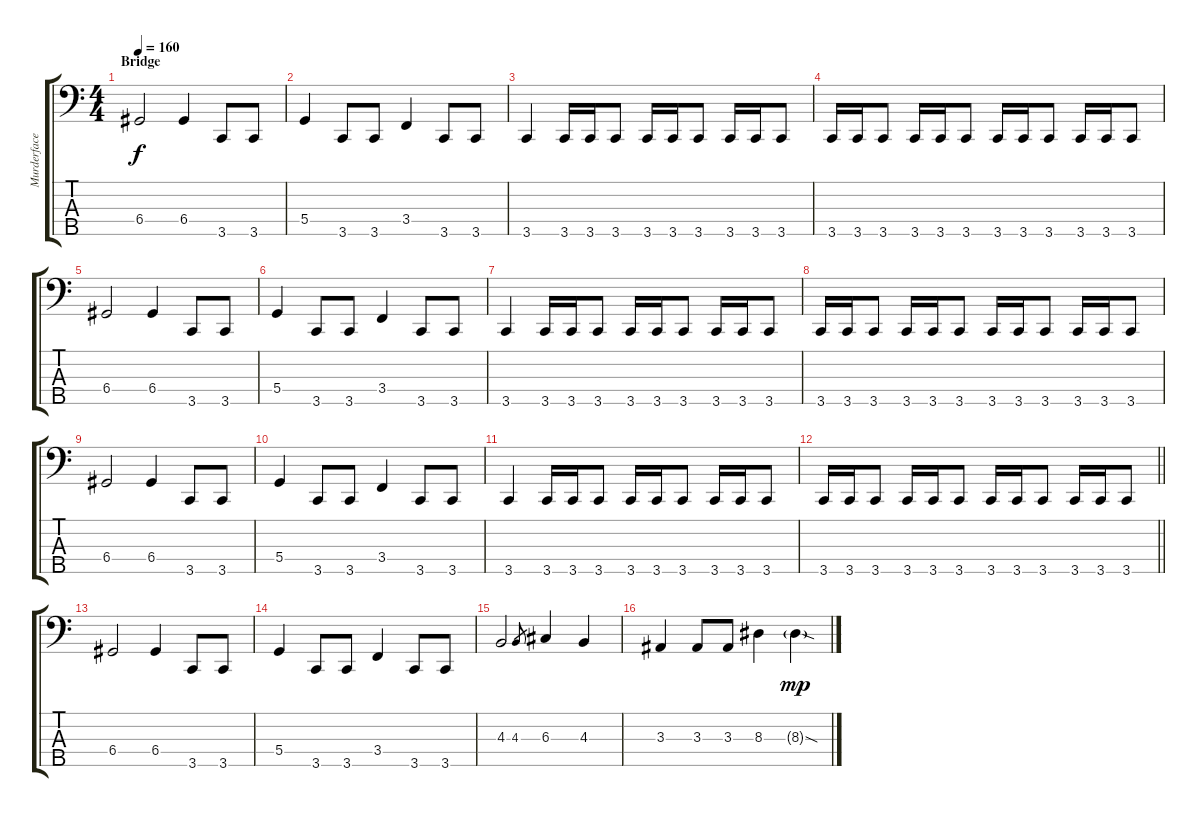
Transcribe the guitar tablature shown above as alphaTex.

\track ("Murderface" "Murderface") {instrument electricbassfinger}
\staff {score tabs}
\tuning (F2 C2 G1 D1 A0) {hide}
\ts (4 4)
\section ("" "Bridge")
\tempo 160
\clef f4
\ks c
6.4.2{dy f} 6.4.4 3.5.8 3.5.8 |
5.4.4 3.5.8 3.5.8 3.4.4 3.5.8 3.5.8 |
3.5.4 3.5.16 3.5.16 3.5.8 3.5.16 3.5.16 3.5.8 3.5.16 3.5.16 3.5.8 |
3.5.16 3.5.16 3.5.8 3.5.16 3.5.16 3.5.8 3.5.16 3.5.16 3.5.8 3.5.16 3.5.16 3.5.8 |
6.4.2 6.4.4 3.5.8 3.5.8 |
5.4.4 3.5.8 3.5.8 3.4.4 3.5.8 3.5.8 |
3.5.4 3.5.16 3.5.16 3.5.8 3.5.16 3.5.16 3.5.8 3.5.16 3.5.16 3.5.8 |
3.5.16 3.5.16 3.5.8 3.5.16 3.5.16 3.5.8 3.5.16 3.5.16 3.5.8 3.5.16 3.5.16 3.5.8 |
6.4.2 6.4.4 3.5.8 3.5.8 |
5.4.4 3.5.8 3.5.8 3.4.4 3.5.8 3.5.8 |
3.5.4 3.5.16 3.5.16 3.5.8 3.5.16 3.5.16 3.5.8 3.5.16 3.5.16 3.5.8 |
\barLineRight lightlight
3.5.16 3.5.16 3.5.8 3.5.16 3.5.16 3.5.8 3.5.16 3.5.16 3.5.8 3.5.16 3.5.16 3.5.8 |
6.4.2 6.4.4 3.5.8 3.5.8 |
5.4.4 3.5.8 3.5.8 3.4.4 3.5.8 3.5.8 |
4.3.2 4.3.8{gr} 6.3.4 4.3.4 |
3.3.4 3.3.8 3.3.8 8.3.4 8.3{sod g}.4{dy mp}
